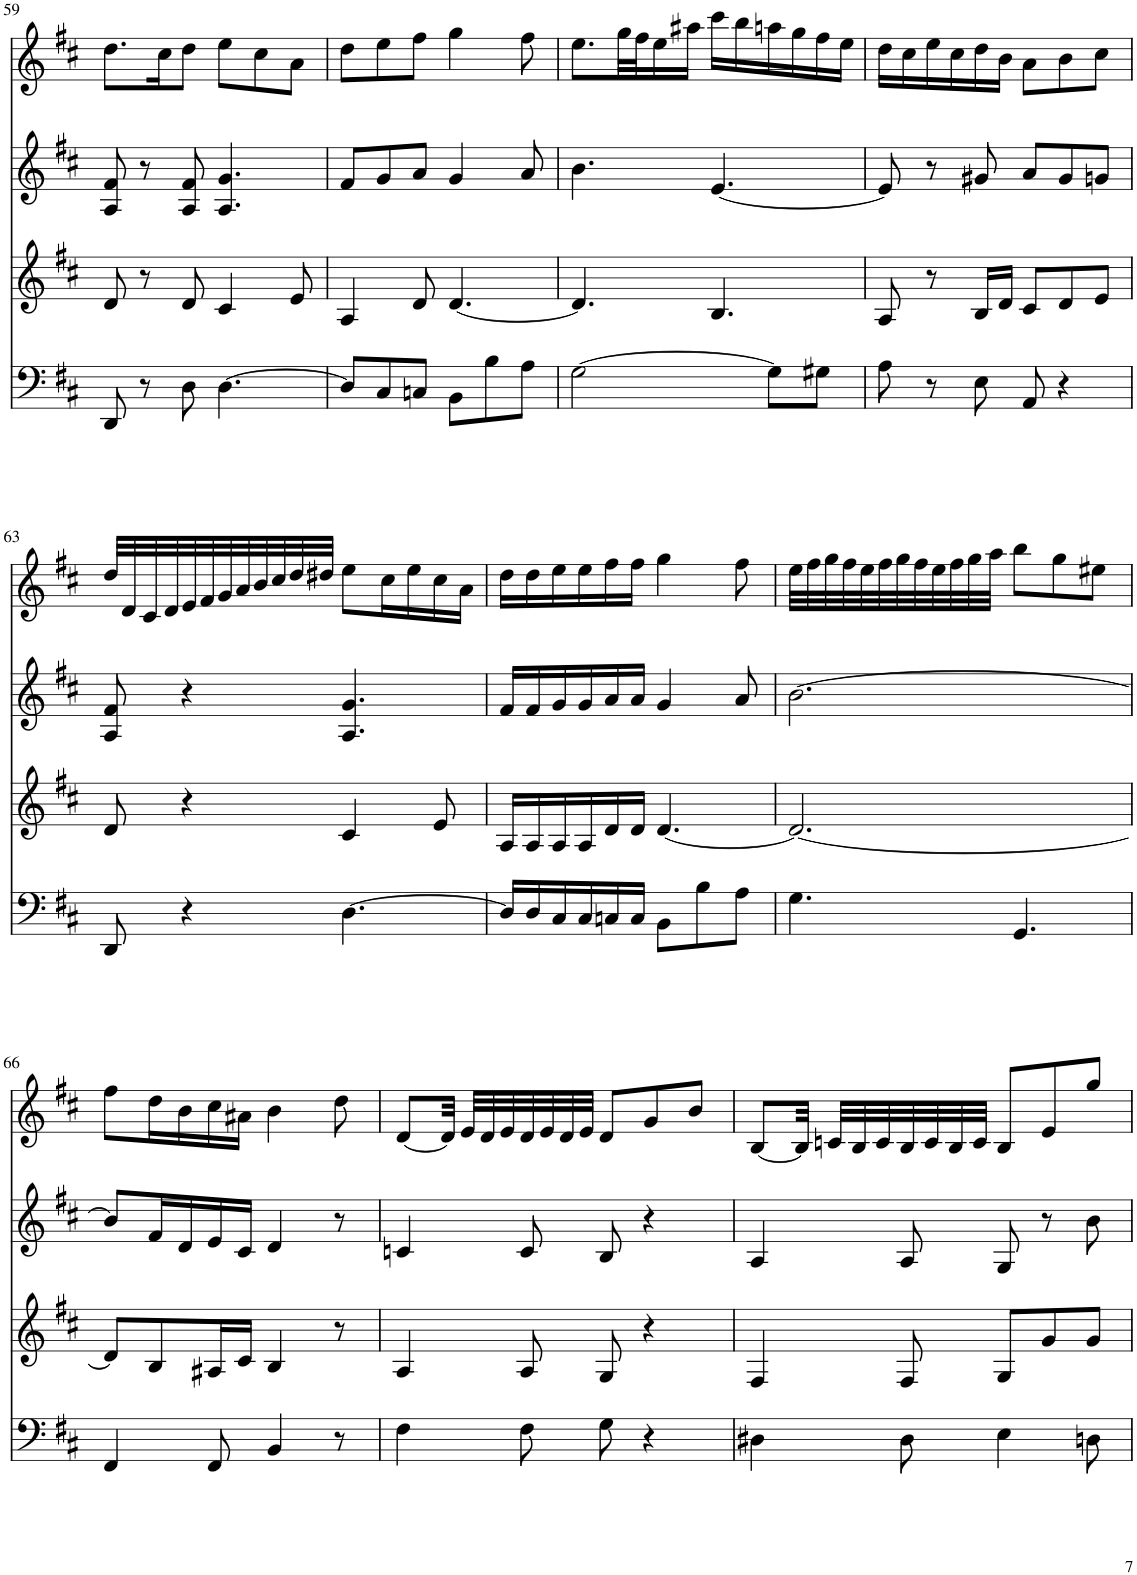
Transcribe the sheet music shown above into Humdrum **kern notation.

**kern	**kern	**kern	**kern
*part4	*part3	*part2	*part1
*staff4	*staff3	*staff2	*staff1
*I"Violoncello	*I"Viola	*I"Violin	*I"Violin
*I'Vc	*I'Vla	*I'Vln	*I'Vln
!!LO:PB:g=z
*clefF4	*clefG2	*clefG2	*clefG2
*k[f#c#]	*k[f#c#]	*k[f#c#]	*k[f#c#]
*M6/8	*M6/8	*M6/8	*M6/8
=59	=59	=59	=59
8DD/	8d/	8A/ 8f#/	8.dd\L
8r	8r	8r	.
.	.	.	16cc#\K
8D\	8d/	8A/ 8f#/	8dd\J
[4.D\	4c#/	4.A/ 4.g/	8ee\L
.	.	.	8cc#\
.	8e/	.	8a\J
=60	=60	=60	=60
8D/L]	4A/	8f#/L	8dd\L
8C#/	.	8g/	8ee\
8Cn/J	8d/	8a/J	8ff#\J
8BB\L	[4.d/	4g/	4gg\
8B\	.	.	.
8A\J	.	8a/	8ff#\
=61	=61	=61	=61
[2G\	4.d/]	4.b\	8.ee\L
.	.	.	32gg\LL
.	.	.	32ff#\J
.	.	.	16ee\
.	.	.	16aa#X\JJ
.	4.B/	[4.e/	16ccc#\LL
.	.	.	16bb\
8G\L]	.	.	16aan\
.	.	.	16gg\
8G#X\J	.	.	16ff#\
.	.	.	16ee\JJ
=62	=62	=62	=62
8A\	8A/	8e/]	16dd\LL
.	.	.	16cc#\
8r	8r	8r	16ee\
.	.	.	16cc#\
8E\	16B/LL	8g#X/	16dd\
.	16d/JJ	.	16b\JJ
8AA/	8c#/L	8a/L	8a\L
4r	8d/	8g#/	8b\
.	8e/J	8gn/J	8cc#\J
!!LO:LB:g=z
=63	=63	=63	=63
8DD/	8d/	8A/ 8f#/	32dd/LLL
.	.	.	32d/
.	.	.	32c#/
.	.	.	32d/
4r	4r	4r	32e/
.	.	.	32f#/
.	.	.	32g/
.	.	.	32a/
.	.	.	32b/
.	.	.	32cc#/
.	.	.	32dd/
.	.	.	32dd#X/JJJ
[4.D\	4c#/	4.A/ 4.g/	8ee\L
.	.	.	16cc#\L
.	.	.	16ee\
.	8e/	.	16cc#\
.	.	.	16a\JJ
=64	=64	=64	=64
16D/LL]	16A/LL	16f#/LL	16dd\LL
16D/	16A/	16f#/	16dd\
16C#/	16A/	16g/	16ee\
16C#/	16A/	16g/	16ee\
16Cn/	16d/	16a/	16ff#\
16C/JJ	16d/JJ	16a/JJ	16ff#\JJ
8BB\L	[4.d/	4g/	4gg\
8B\	.	.	.
8A\J	.	8a/	8ff#\
=65	=65	=65	=65
4.G\	2.d/_	[2.b\	32ee\LLL
.	.	.	32ff#\
.	.	.	32gg\
.	.	.	32ff#\
.	.	.	32ee\
.	.	.	32ff#\
.	.	.	32gg\
.	.	.	32ff#\
.	.	.	32ee\
.	.	.	32ff#\
.	.	.	32gg\
.	.	.	32aa\JJJ
4.GG/	.	.	8bb\L
.	.	.	8gg\
.	.	.	8ee#X\J
!!LO:LB:g=z
=66	=66	=66	=66
4FF#/	8d/L]	8b/L]	8ff#\L
.	8B/	16f#/L	16dd\L
.	.	16d/	16b\
8FF#/	16A#X/L	16e/	16cc#\
.	16c#/JJ	16c#/JJ	16a#X\JJ
4BB/	4B/	4d/	4b\
8r	8r	8r	8dd\
=67	=67	=67	=67
4F#\	4A/	4cn/	[8d/L
.	.	.	32d/Jkk]
.	.	.	32e/LLL
.	.	.	32d/
.	.	.	32e/
8F#\	8A/	8c/	32d/
.	.	.	32e/
.	.	.	32d/
.	.	.	32e/JJJ
8G\	8G/	8B/	8d/L
4r	4r	4r	8g/
.	.	.	8b/J
=68	=68	=68	=68
4D#X\	4F#/	4A/	[8B/L
.	.	.	32B/Jkk]
.	.	.	32cn/LLL
.	.	.	32B/
.	.	.	32c/
8D#\	8F#/	8A/	32B/
.	.	.	32c/
.	.	.	32B/
.	.	.	32c/JJJ
4E\	8G/L	8G/	8B/L
.	8g/	8r	8e/
8Dn\	8g/J	8b\	8gg/J
=	=	=	=
*-	*-	*-	*-
